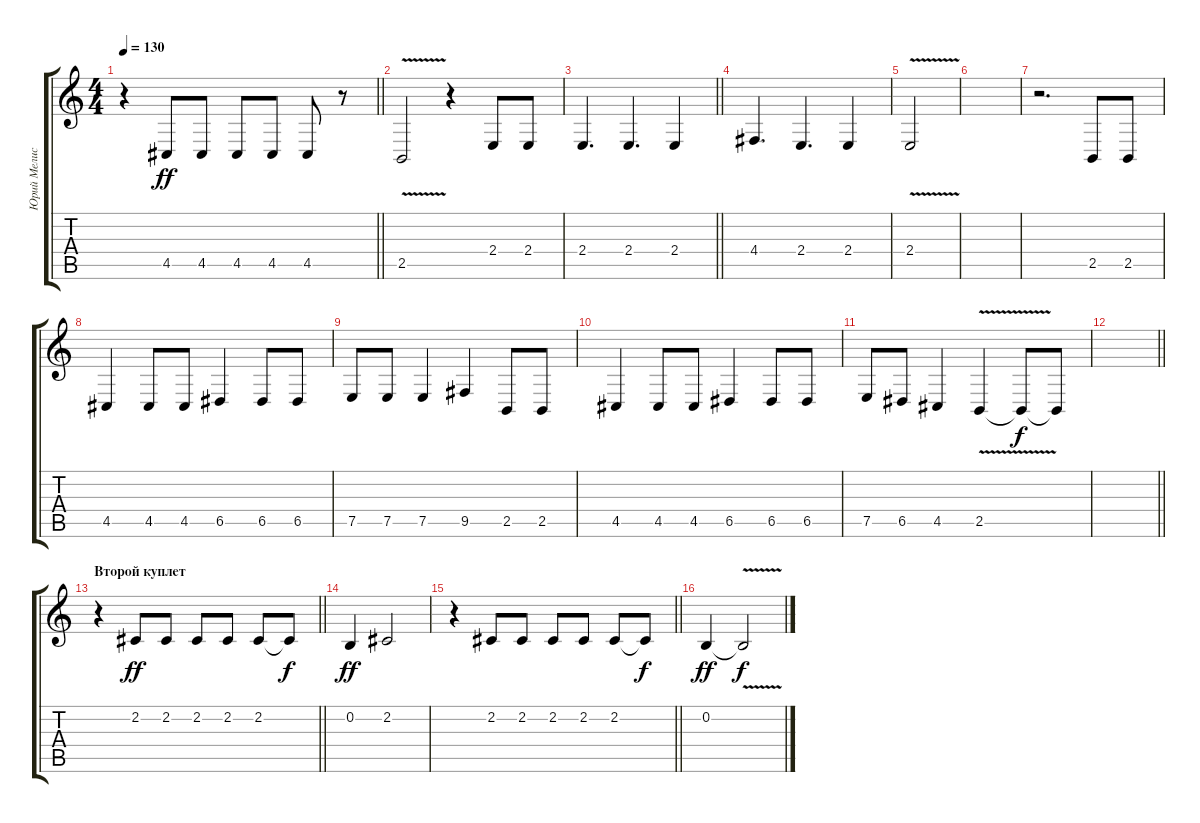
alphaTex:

\track ("Юрий Мелисов" "Юрий Мелис") {instrument flute}
\staff {score tabs}
\tuning (E4 B3 G3 D3 A2 E2) {hide}
\ts (4 4)
\tempo 130
\clef g2
\barLineRight lightlight
\ks c
r.4{dy ff} 4.5.8 4.5.8 4.5.8 4.5.8 4.5.8 r.8 |
2.5{v}.2 r.4 2.4.8 2.4.8 |
\barLineRight lightlight
2.4.4{d} 2.4.4{d} 2.4.4 |
4.4.4{d} 2.4.4{d} 2.4.4 |
2.4{v}.2 |
|
r.2{d} 2.5.8 2.5.8 |
4.5.4 4.5.8 4.5.8 6.5.4 6.5.8 6.5.8 |
7.5.8 7.5.8 7.5.4 9.5.4 2.5.8 2.5.8 |
4.5.4 4.5.8 4.5.8 6.5.4 6.5.8 6.5.8 |
7.5.8 6.5.8 4.5.4 2.5{v}.4 2.5{t}.8{dy f} 2.5{t}.8 |
\barLineRight lightlight
|
\section ("" "Второй куплет")
\barLineRight lightlight
r.4 2.2.8{dy ff} 2.2.8 2.2.8 2.2.8 2.2.8 2.2{t}.8{dy f} |
0.2.4{dy ff} 2.2.2 |
\barLineRight lightlight
r.4 2.2.8 2.2.8 2.2.8 2.2.8 2.2.8 2.2{t}.8{dy f} |
0.2.4{dy ff} 0.2{v t}.2{dy f}
